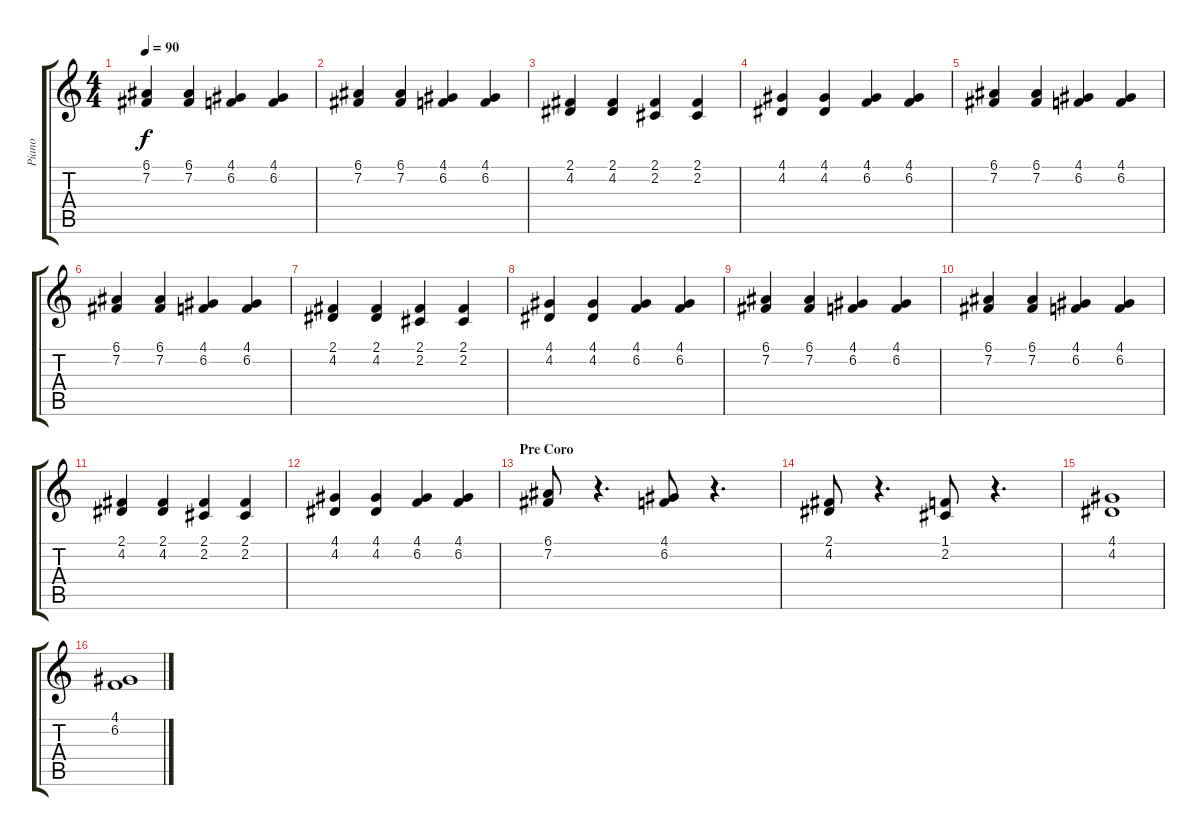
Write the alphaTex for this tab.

\track ("Piano" "Piano") {instrument electricpiano2}
\staff {score tabs}
\tuning (E4 B3 G3 D3 A2 E2) {hide}
\ts (4 4)
\tempo 90
\clef g2
\ks c
(6.1 7.2).4{dy f} (6.1 7.2).4 (4.1 6.2).4 (4.1 6.2).4 |
(6.1 7.2).4 (6.1 7.2).4 (4.1 6.2).4 (4.1 6.2).4 |
(2.1 4.2).4 (2.1 4.2).4 (2.1 2.2).4 (2.1 2.2).4 |
(4.1 4.2).4 (4.1 4.2).4 (4.1 6.2).4 (4.1 6.2).4 |
(6.1 7.2).4 (6.1 7.2).4 (4.1 6.2).4 (4.1 6.2).4 |
(6.1 7.2).4 (6.1 7.2).4 (4.1 6.2).4 (4.1 6.2).4 |
(2.1 4.2).4 (2.1 4.2).4 (2.1 2.2).4 (2.1 2.2).4 |
(4.1 4.2).4 (4.1 4.2).4 (4.1 6.2).4 (4.1 6.2).4 |
(6.1 7.2).4 (6.1 7.2).4 (4.1 6.2).4 (4.1 6.2).4 |
(6.1 7.2).4 (6.1 7.2).4 (4.1 6.2).4 (4.1 6.2).4 |
(2.1 4.2).4 (2.1 4.2).4 (2.1 2.2).4 (2.1 2.2).4 |
(4.1 4.2).4 (4.1 4.2).4 (4.1 6.2).4 (4.1 6.2).4 |
\section ("" "Pre Coro")
(6.1 7.2).8 r.4{d} (4.1 6.2).8 r.4{d} |
(2.1 4.2).8 r.4{d} (1.1 2.2).8 r.4{d} |
(4.1 4.2).1 |
(4.1 6.2).1
